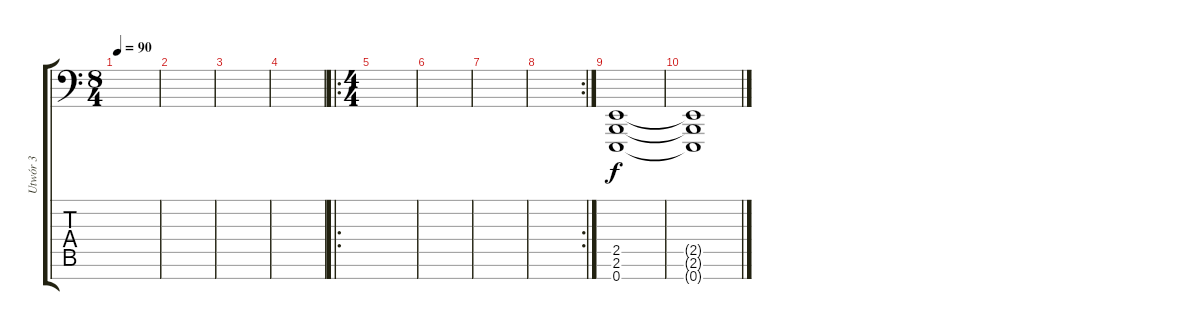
\track ("Utwór 3" "Utwór 3") {instrument lead7fifths}
\staff {score tabs}
\tuning (A3 E3 C3 G2 D2 A1 E1) {hide}
\ts (8 4)
\tempo 90
\clef f4
\ks c
|
|
|
|
\ro
\ts (4 4)
|
|
|
\rc 2
|
(2.5 2.6 0.7).1 |
(2.5{t} 2.6{t} 0.7{t}).1
